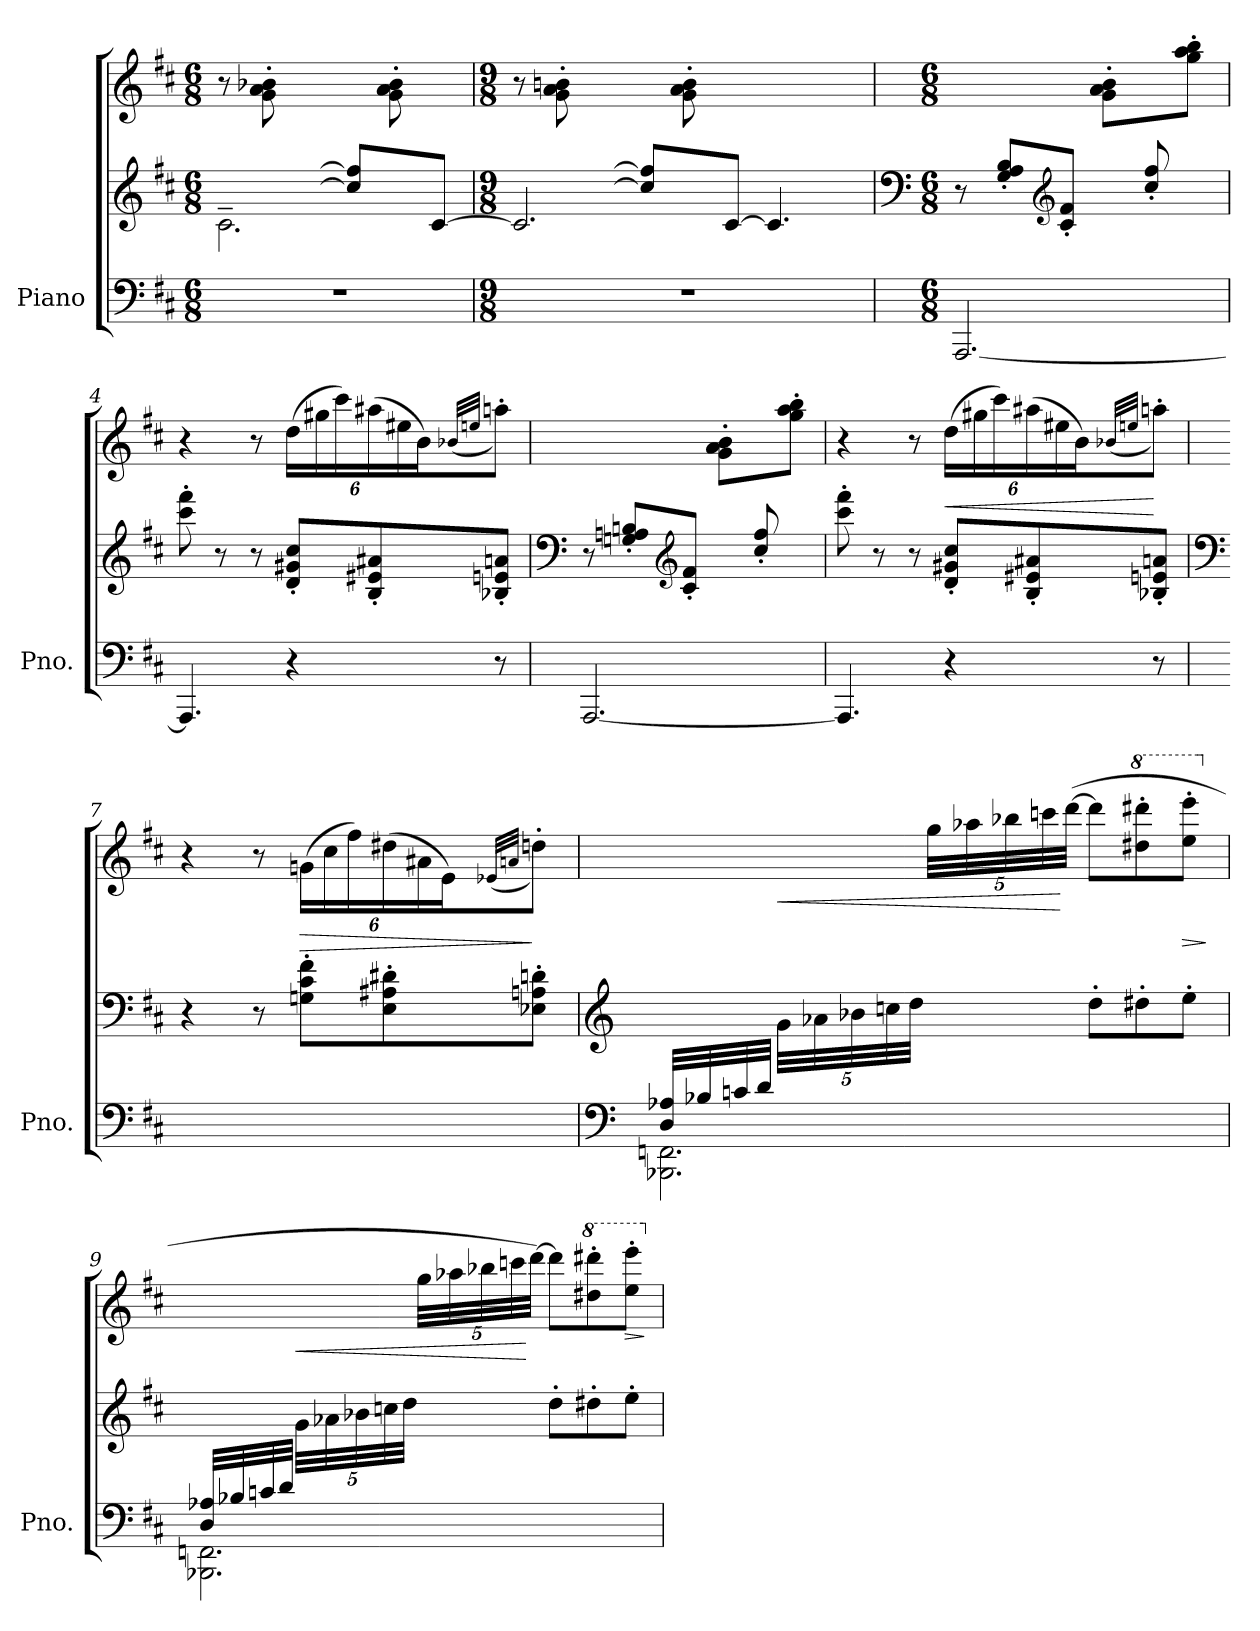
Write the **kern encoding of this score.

**kern	**kern	**kern	**dynam
*part1	*part1	*part1	*part1
*staff3	*staff2	*staff1	*staff1/2/3
*I"Piano	*	*	*
*I'Pno.	*	*	*
*clefF4	*clefG2	*clefG2	*
*k[f#c#]	*k[f#c#]	*k[f#c#]	*
*M6/8	*M6/8	*M6/8	*
=1	=1	=1	=1
*	*^	*	*
*	*	*^	*	*
2.r	4ryy	2.ryy	2.c#~\	8r	.
.	.	.	.	(<8g\' 8a\' 8b-X\'L	.
.	[8cc#/~ [8ffn/~J	.	.	4ryy	.
.	8cc#/] 8ff/]L	.	.	.	.
.	8ryy	.	.	8g\' 8a\' 8b-\'	.
.	[8c#/J)	.	.	8ryy	.
*	*v	*v	*v	*	*
=2	=2	=2	=2
*M9/8	*M9/8	*M9/8	*
*	*^	*	*
8%9r	4ryy	2.c#/]	8r	.
.	.	.	(<8g\' 8a\' 8bn\'L	.
.	[8cc#/~ [8ffn/~J	.	4ryy	.
.	8cc#/] 8ff/]L	.	.	.
.	8ryy	.	8g\' 8a\' 8b\'	.
.	[8c#/J)	.	8ryy	.
.	4.ryy	4.c#/]	4ryy	.
.	.	.	8ryy	.
=3	=3	=3	=3	=3
*	*clefF4	*	*	*
*M6/8	*M6/8	*	*M6/8	*
[2.AAA/	2ryy	8r	8ryy	.
.	.	8G/' 8A/' 8B/'L	8ryy	.
*	*clefG2	*	*	*
.	.	8c#/' 8f#/'J	8ryy	.
.	.	4ryy	8g\' 8a\' 8b\'L	.
.	8cc#/' 8ff#/'	.	8ryy	.
.	8ryy	8ryy	8gg\' 8aa\' 8bb\'J	.
*	*v	*v	*	*
!!LO:LB:g=z
=4	=4	=4	=4
4.AAA/]	8ccc#\' 8fff#\'	4r	.
.	8r	.	.
.	8r	8r	.
*	*	*Xbrackettup	*
4r	8d/' 8g#X/' 8cc#/'L	(>24dd\LL	.
.	.	24gg#X\	.
.	.	24ccc#\)	.
.	8B/' 8e#X/' 8a#X/'	(>24aa#X\	.
.	.	24ee#X\	.
.	.	24b\J)	.
.	.	(<32qb-X/LLL	.
.	.	32qeen/JJJ	.
8r	8B-X/' 8en/' 8an/'J	8aan'\J)	.
=5	=5	=5	=5
*	*clefF4	*	*
*	*^	*	*
[2.AAA/	2ryy	8r	8ryy	.
.	.	8Gn/' 8An/' 8Bn/'L	8ryy	.
*	*clefG2	*	*	*
.	.	8c#/' 8f#/'J	8ryy	.
.	.	4ryy	8g\' 8a\' 8b\'L	.
.	8cc#/' 8ff#/'	.	8ryy	.
.	8ryy	8ryy	8gg\' 8aa\' 8bb\'J	.
*	*v	*v	*	*
=6	=6	=6	=6
4.AAA/]	8ccc#\' 8fff#\'	4r	.
.	8r	.	.
.	8r	8r	.
!	!	!	!LO:HP:b
4r	8d/' 8g#X/' 8cc#/'L	(>24dd\LL	<
.	.	24gg#X\	.
.	.	24ccc#\)	.
.	8B/' 8e#X/' 8a#X/'	(>24aa#X\	.
.	.	24ee#X\	.
.	.	24b\J)	.
.	.	(<32qb-X/LLL	.
.	.	32qeen/JJJ	.
8r	8B-X/' 8en/' 8an/'J	8aan'\J)	[
=7	=7	=7	=7
*	*clefF4	*	*
2.ryy	4r	4r	.
.	8r	8r	.
!	!	!	!LO:HP:b
.	8Gn\' 8c#\' 8f#\'L	(>24gn\LL	>
.	.	24cc#\	.
.	.	24ff#\)	.
.	8E\' 8A#X\' 8d#X\'	(>24dd#X\	.
.	.	24a#X\	.
.	.	24e\J)	.
.	.	(<32qe-X/LLL	.
.	.	32qan/JJJ	.
.	8E-X\' 8An\' 8dn\'J	8ddn'\J)	]
!!LO:LB:g=z
=8	=8	=8	=8
*clefF4	*clefG2	*	*
*^	*	*	*
2.BBB-X\ 2.FFn\	(>32D/ 32A-X/LLL	8ryy	8ryy	.
.	32B-X/	.	.	.
.	32cn/	.	.	.
.	32d/JJJ	.	.	.
*	*	*Xbrackettup	*	*
!	!	!	!	!LO:HP:b
.	8ryy	40g\LLL	8ryy	<
.	.	40a-X\	.	.
.	.	40b-X\	.	.
.	.	40ccn\	.	.
.	.	40dd\JJJ	.	.
.	8ryy	8ryy	40gg\LLL	.
.	.	.	40aa-X\	.
.	.	.	40bb-X\	.
.	.	.	40cccn\	.
.	.	.	([40ddd\JJJ	[
.	4ryy	8dd'\L	8ddd\L]	.
*	*	*	*8va	*
.	.	8dd#X'\	8ddd#X\' 8dddd#X\'	.
!	!	!	!	!LO:HP:b
.	8ryy	8ee'\J	8eee\' 8eeee\'J	>
*v	*v	*	*	*
.	.	.	]
=9	=9	=9	=9
*^	*	*	*
*	*	*	*X8va	*
2.BBB-X\ 2.FFn\	32D/ 32A-X/LLL	8ryy	8ryy	.
.	32B-X/	.	.	.
.	32cn/	.	.	.
.	32d/JJJ	.	.	.
!	!	!	!	!LO:HP:b
.	8ryy	40g\LLL	8ryy	<
.	.	40a-X\	.	.
.	.	40b-X\	.	.
.	.	40ccn\	.	.
.	.	40dd\JJJ	.	.
.	8ryy	8ryy	40gg\LLL	.
.	.	.	40aa-X\	.
.	.	.	40bb-X\	.
.	.	.	40cccn\	.
.	.	.	[40ddd\JJJ)	[
.	4ryy	8dd'\L	8ddd\L]	.
*	*	*	*8va	*
.	.	8dd#X'\	8ddd#X\' 8dddd#X\'	.
!	!	!	!	!LO:HP:b
.	8ryy	8ee'\J	8eee\' 8eeee\'J	>
*v	*v	*	*	*
.	.	.	]
*	*	*X8va	*
=	=	=	=
*-	*-	*-	*-
